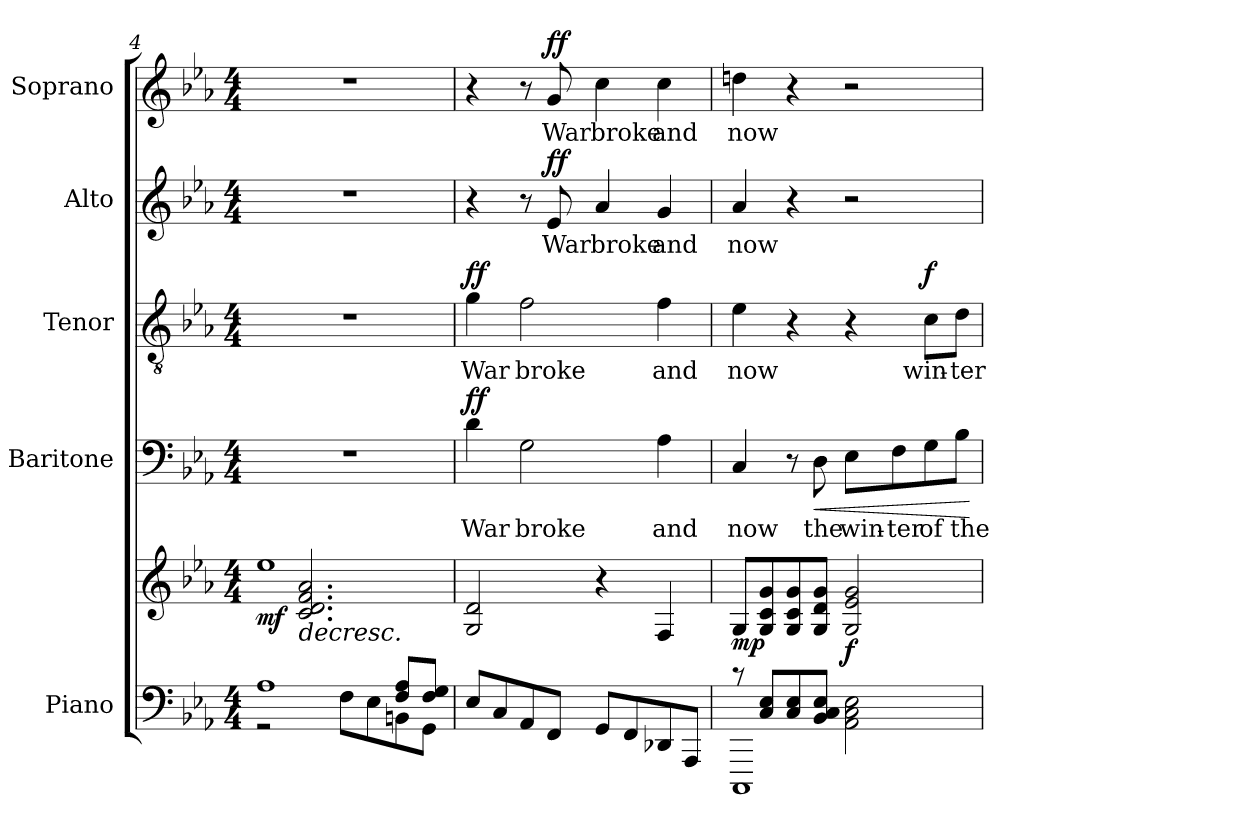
**kern	**kern	**dynam	**kern	**text	**dynam	**kern	**text	**dynam	**kern	**text	**dynam	**kern	**text	**dynam
*part5	*part5	*part5	*part4	*part4	*part4	*part3	*part3	*part3	*part2	*part2	*part2	*part1	*part1	*part1
*staff6	*staff5	*staff5/6	*staff4	*staff4	*staff4	*staff3	*staff3	*staff3	*staff2	*staff2	*staff2	*staff1	*staff1	*staff1
*I"Piano	*	*	*I"Baritone	*	*	*I"Tenor	*	*	*I"Alto	*	*	*I"Soprano	*	*
*I'Pno.	*	*	*I'Bar.	*	*	*I'T.	*	*	*I'A.	*	*	*I'S.	*	*
*clefF4	*clefG2	*	*clefF4	*	*	*clefGv2	*	*	*clefG2	*	*	*clefG2	*	*
*k[b-e-a-]	*k[b-e-a-]	*	*k[b-e-a-]	*	*	*k[b-e-a-]	*	*	*k[b-e-a-]	*	*	*k[b-e-a-]	*	*
*M4/4	*M4/4	*	*M4/4	*	*	*M4/4	*	*	*M4/4	*	*	*M4/4	*	*
=4	=4	=4	=4	=4	=4	=4	=4	=4	=4	=4	=4	=4	=4	=4
*^	*^	*	*	*	*	*	*	*	*	*	*	*	*	*
*	*^	*	*	*	*	*	*	*	*	*	*	*	*	*	*	*
!	!	!	!	!	!LO:DY:b	!	!	!	!	!	!	!	!	!	!	!	!
2rGG	1A-	2.ryy	1ee-	4ryy	mf	1r	.	.	1r	.	.	1r	.	.	1r	.	.
!	!	!	!	!	!LO:HP:b	!	!	!	!	!	!	!	!	!	!	!	!
.	.	.	.	2.c/ 2.d/ 2.f/ 2.a-/	>	.	.	.	.	.	.	.	.	.	.	.	.
8F\L	.	.	.	.	.	.	.	.	.	.	.	.	.	.	.	.	.
8E-\	.	.	.	.	.	.	.	.	.	.	.	.	.	.	.	.	.
8BBn\	.	8F/ 8A-/L	.	.	.	.	.	.	.	.	.	.	.	.	.	.	.
8GG\J	.	8F/ 8G/J	.	.	.	.	.	.	.	.	.	.	.	.	.	.	.
*	*	*	*v	*v	*	*	*	*	*	*	*	*	*	*	*	*	*
=5	=5	=5	=5	=5	=5	=5	=5	=5	=5	=5	=5	=5	=5	=5	=5	=5
!	!	!	!	!	!	!LO:LY:b	!LO:DY:b	!	!LO:LY:b	!LO:DY:b	!	!	!	!	!	!
*v	*v	*v	*	*	*	*	*	*	*	*	*	*	*	*	*	*
8E-/L	2G/ 2d/	.	4d\	War	ff	4g\	War	ff	4r	.	.	4r	.	.
8C/	.	.	.	.	.	.	.	.	.	.	.	.	.	.
!	!	!	!	!LO:LY:b	!	!	!LO:LY:b	!	!	!	!	!	!	!
8AA-/	.	.	2G\	broke	.	2f\	broke	.	8r	.	.	8r	.	.
!	!	!	!	!	!	!	!	!	!	!LO:LY:b	!LO:DY:b	!	!LO:LY:b	!LO:DY:b
8FF/J	.	.	.	.	.	.	.	.	8e-/	War	ff	8g/	War	ff
!	!	!	!	!	!	!	!	!	!	!LO:LY:b	!	!	!LO:LY:b	!
8GG/L	4r	.	.	.	.	.	.	.	4a-/	broke	.	4cc\	broke	.
8FF/	.	.	.	.	.	.	.	.	.	.	.	.	.	.
!	!	!	!	!LO:LY:b	!	!	!LO:LY:b	!	!	!LO:LY:b	!	!	!LO:LY:b	!
8DD-X/	4F/	.	4A-\	and	.	4f\	and	.	4g/	and	.	4cc\	and	.
8AAA-/J	.	.	.	.	.	.	.	.	.	.	.	.	.	.
!!LO:LB:g=z
=6	=6	=6	=6	=6	=6	=6	=6	=6	=6	=6	=6	=6	=6	=6
*^	*	*	*	*	*	*	*	*	*	*	*	*	*	*
!	!	!	!LO:DY:b	!	!LO:LY:b	!	!	!LO:LY:b	!	!	!LO:LY:b	!	!	!LO:LY:b	!
1CCC	8rc	8G/L	mp	4C/	now	.	4e-\	now	.	4a-/	now	.	4ddn\	now	.
.	8C/ 8E-/L	8G/ 8c/ 8g/	.	.	.	.	.	.	.	.	.	.	.	.	.
.	8C/ 8E-/	8G/ 8c/ 8g/	.	8r	.	.	4r	.	.	4r	.	.	4r	.	.
!	!	!	!	!	!LO:LY:b	!LO:HP:b	!	!	!	!	!	!	!	!	!
.	8BB-/ 8C/ 8E-/J	8G/ 8d/ 8g/J	.	8D\	the	<	.	.	.	.	.	.	.	.	.
!	!	!	!LO:DY:b	!	!LO:LY:b	!	!	!	!	!	!	!	!	!	!
.	2AA-\ 2C\ 2E-\	2G/ 2e-/ 2g/	f	8E-\L	win-	.	4r	.	.	2r	.	.	2r	.	.
!	!	!	!	!	!LO:LY:b	!	!	!	!	!	!	!	!	!	!
.	.	.	.	8F\	-ter	.	.	.	.	.	.	.	.	.	.
!	!	!	!	!	!LO:LY:b	!	!	!LO:LY:b	!LO:DY:b	!	!	!	!	!	!
.	.	.	.	8G\	of	.	8c\L	win-	f	.	.	.	.	.	.
!	!	!	!	!	!LO:LY:b	!	!	!LO:LY:b	!	!	!	!	!	!	!
.	.	.	.	8B-\J	the	.	8d\J	-ter	.	.	.	.	.	.	.
*v	*v	*	*	*	*	*	*	*	*	*	*	*	*	*	*
.	.	]	.	.	[	.	.	.	.	.	.	.	.	.
=	=	=	=	=	=	=	=	=	=	=	=	=	=	=
*-	*-	*-	*-	*-	*-	*-	*-	*-	*-	*-	*-	*-	*-	*-
